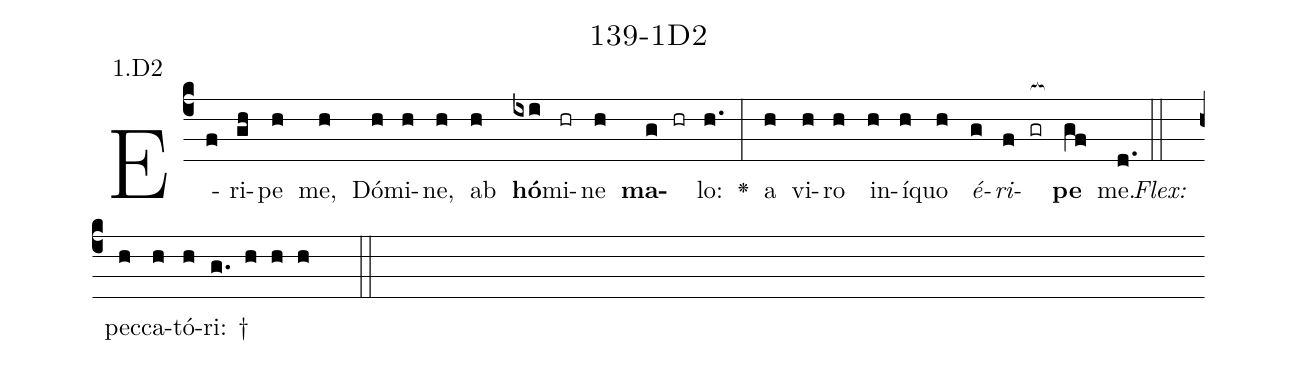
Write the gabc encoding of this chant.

name: 139-1D2;
annotation: 1.D2;
%%
(c4)E(f)ri(gh)pe(h) me,(h) Dó(h)mi(h)ne,(h) ab(h) <b>hó</b>(ixi)mi(hr)ne(h) <b>ma</b>(g hr)lo:(h.) <v>\greheightstar</v>(:) a(h) vi(h)ro(h) in(h)í(h)quo(h) <i>é</i>(g)<i>ri</i>(f gr[ocb:1{])<b>pe</b>(gf[ocb:0}]) me.(d.) (::)
<i>Flex:</i>()  pec(h)ca(h)tó(h)ri: †(g. h h h  ::)

%E(h) u(h) o(g) u(f) a(gf) e.(d.) (::)
